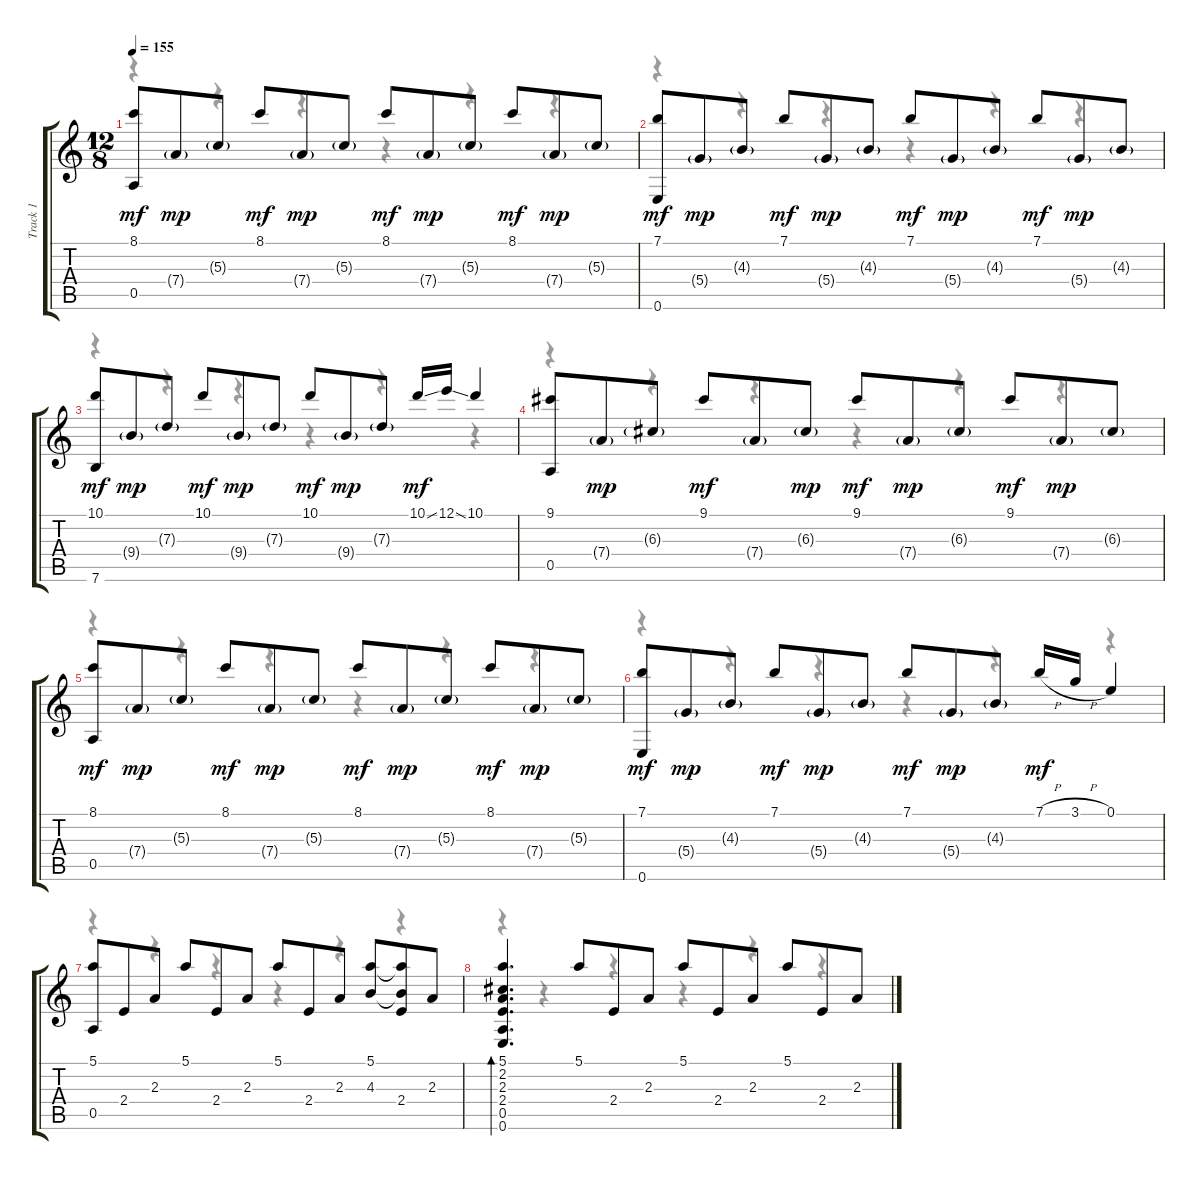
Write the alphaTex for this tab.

\track ("Track 1" "Track 1") {instrument acousticguitarnylon}
\staff {score tabs}
\tuning (E4 B3 G3 D3 A2 E2) {hide}
\voice
\ts (12 8)
\tempo 155
\clef g2
\ks c
(8.1 0.5).8{dy mf} 7.4{g}.8{dy mp} 5.3{g}.8 8.1.8{dy mf} 7.4{g}.8{dy mp} 5.3{g}.8 8.1.8{dy mf} 7.4{g}.8{dy mp} 5.3{g}.8 8.1.8{dy mf} 7.4{g}.8{dy mp} 5.3{g}.8 |
(7.1 0.6).8{dy mf} 5.4{g}.8{dy mp} 4.3{g}.8 7.1.8{dy mf} 5.4{g}.8{dy mp} 4.3{g}.8 7.1.8{dy mf} 5.4{g}.8{dy mp} 4.3{g}.8 7.1.8{dy mf} 5.4{g}.8{dy mp} 4.3{g}.8 |
(10.1 7.6).8{dy mf} 9.4{g}.8{dy mp} 7.3{g}.8 10.1.8{dy mf} 9.4{g}.8{dy mp} 7.3{g}.8 10.1.8{dy mf} 9.4{g}.8{dy mp} 7.3{g}.8 10.1{ss}.16{dy mf} 12.1{ss}.16 10.1.4 |
(9.1 0.5).8 7.4{g}.8{dy mp} 6.3{g}.8 9.1.8{dy mf} 7.4{g}.8 6.3{g}.8{dy mp} 9.1.8{dy mf} 7.4{g}.8{dy mp} 6.3{g}.8 9.1.8{dy mf} 7.4{g}.8{dy mp} 6.3{g}.8 |
(8.1 0.5).8{dy mf} 7.4{g}.8{dy mp} 5.3{g}.8 8.1.8{dy mf} 7.4{g}.8{dy mp} 5.3{g}.8 8.1.8{dy mf} 7.4{g}.8{dy mp} 5.3{g}.8 8.1.8{dy mf} 7.4{g}.8{dy mp} 5.3{g}.8 |
(7.1 0.6).8{dy mf} 5.4{g}.8{dy mp} 4.3{g}.8 7.1.8{dy mf} 5.4{g}.8{dy mp} 4.3{g}.8 7.1.8{dy mf} 5.4{g}.8{dy mp} 4.3{g}.8 7.1{h}.16{dy mf} 3.1{h}.16 0.1.4 |
(5.1 0.5).8 2.4.8 2.3.8 5.1.8 2.4.8 2.3.8 5.1.8 2.4.8 2.3.8 (5.1 4.3).8 (5.1{t} 4.3{t} 2.4).8 2.3.8 |
(5.1 2.2 2.3 2.4 0.5 0.6).4{d bd 60} 5.1.8 2.4.8 2.3.8 5.1.8 2.4.8 2.3.8 5.1.8 2.4.8 2.3.8
\voice
\clef g2
\ottava regular
\simile none
\ks c
r.4{dy f} r.4 r.4 r.4 r.4 r.4 |
r.4 r.4 r.4 r.4 r.4 r.4 |
r.4 r.4 r.4 r.4 r.4 r.4 |
r.4 r.4 r.4 r.4 r.4 r.4 |
r.4 r.4 r.4 r.4 r.4 r.4 |
r.4 r.4 r.4 r.4 r.4 r.4 |
r.4 r.4 r.4 r.4 r.4 r.4 |
r.4 r.4 r.4 r.4 r.4 r.4
